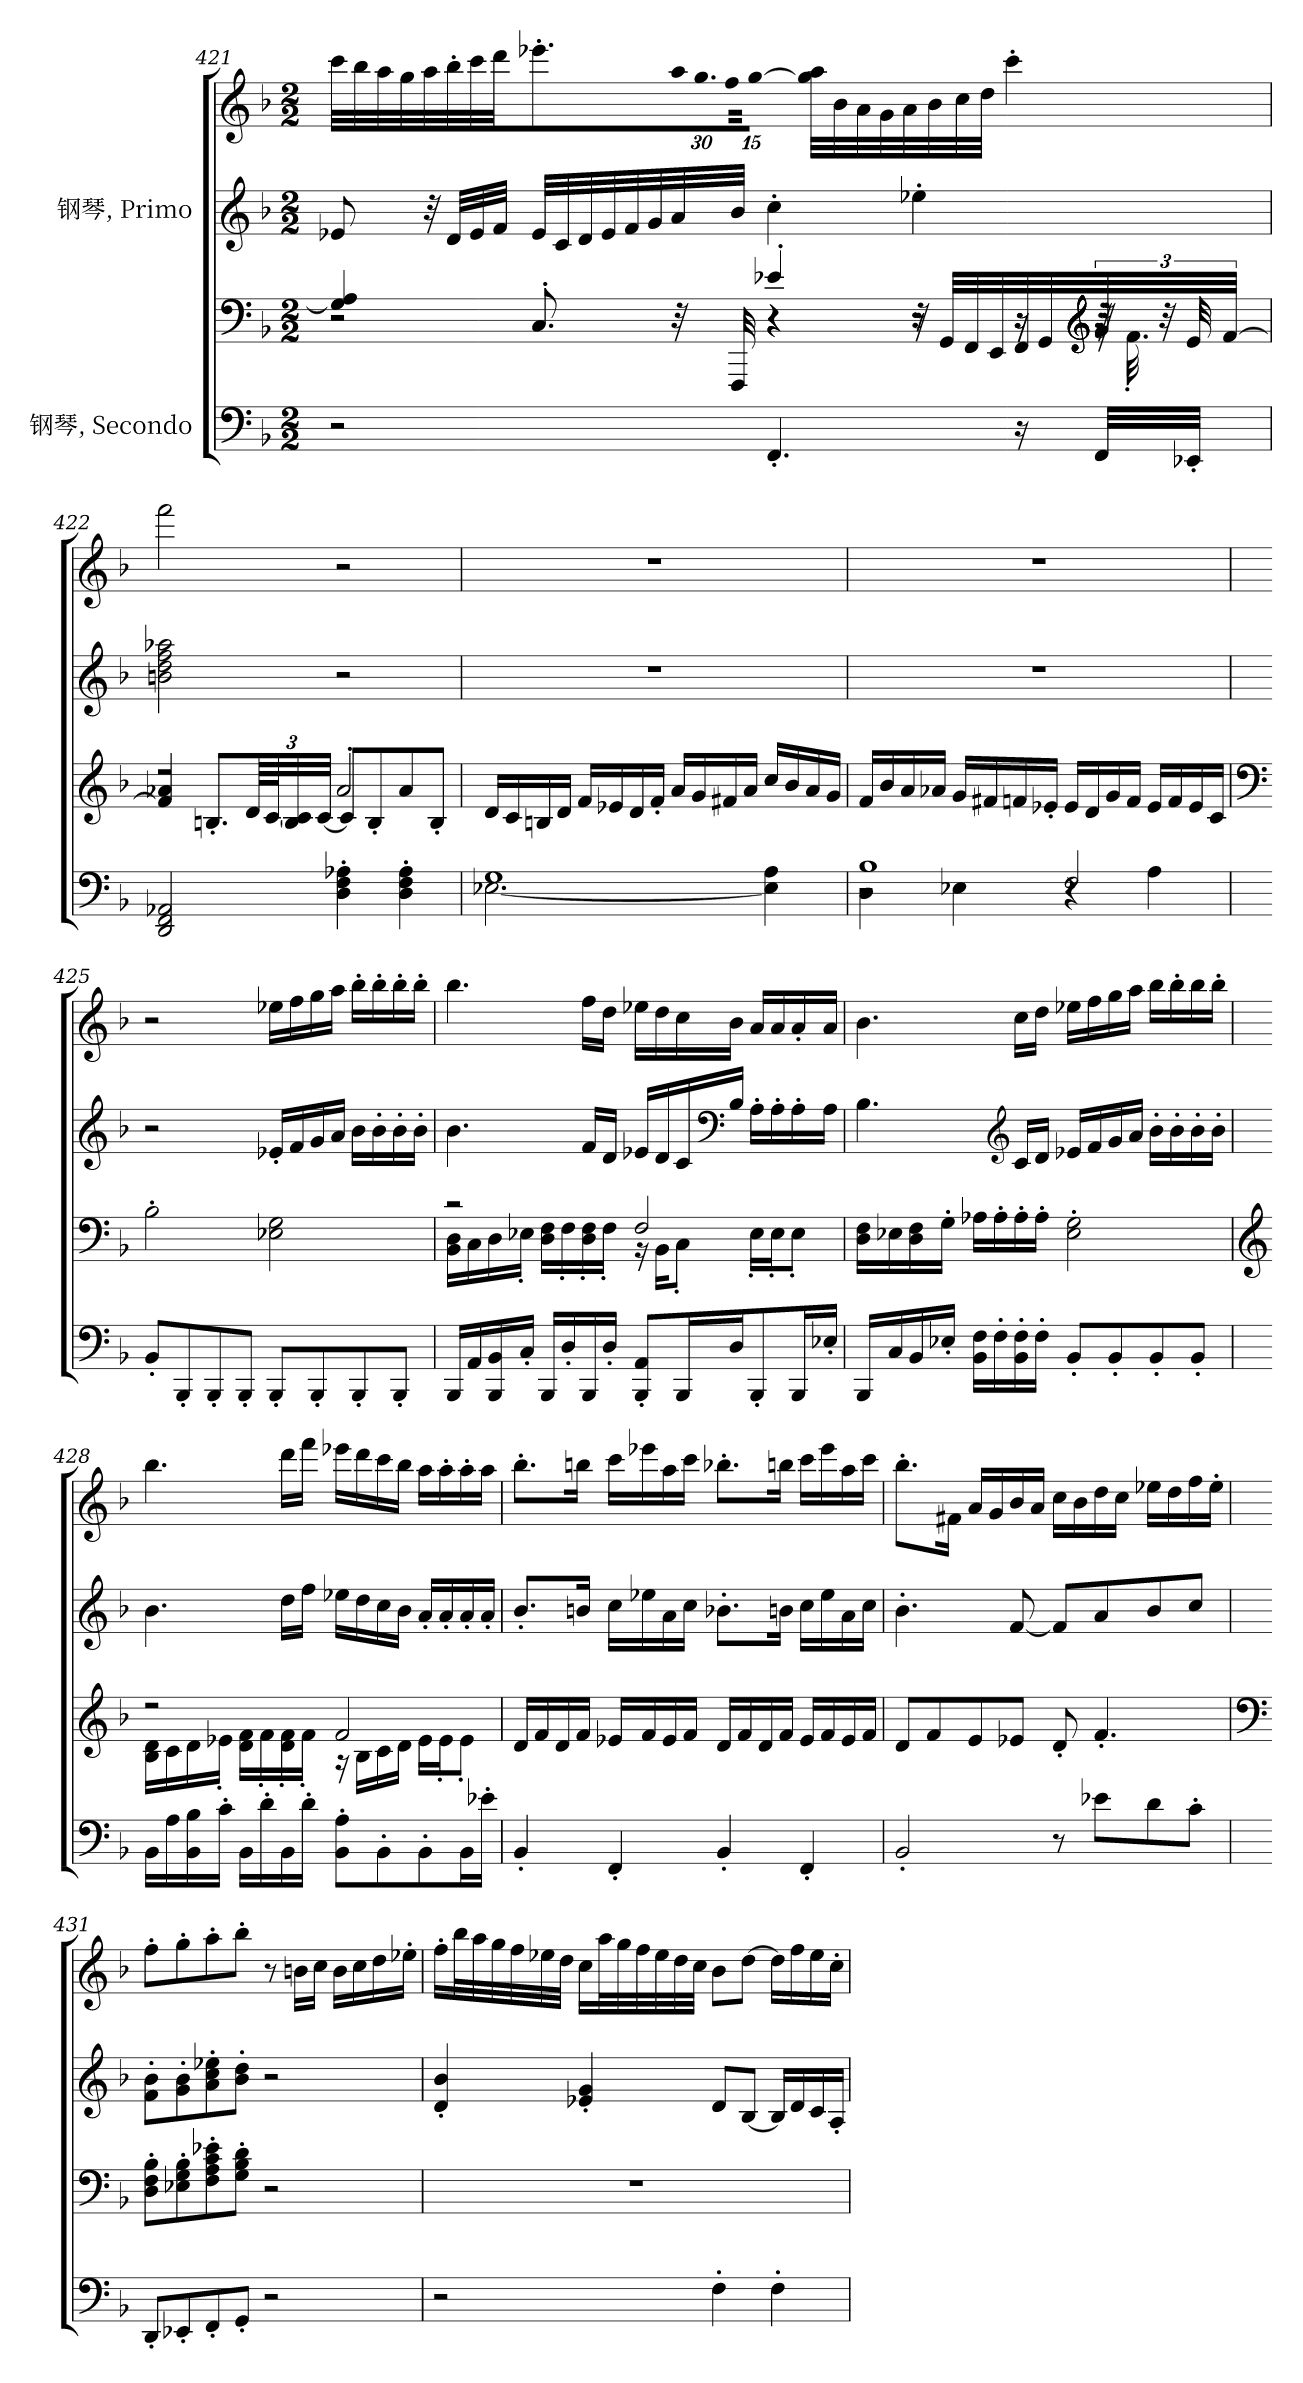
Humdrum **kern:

**kern	**kern	**kern	**kern
*part2	*part2	*part1	*part1
*staff4	*staff3	*staff2	*staff1
*I"钢琴, Secondo	*	*I"钢琴, Primo	*
!!LO:LB:g=z
*clefF4	*clefF4	*clefG2	*clefG2
*k[b-]	*k[b-]	*k[b-]	*k[b-]
*M2/2	*M2/2	*M2/2	*M2/2
=421	=421	=421	=421
*	*^	*	*
*	*	*^	*	*
2r	2r	2r	4G/] 4A/	8e-X/	32ccc\LLL
.	.	.	.	.	32bb-\
.	.	.	.	.	32aa\
.	.	.	.	.	32gg\
.	.	.	.	32r	32aa\
.	.	.	.	32d/LLL	32bb-'\
.	.	.	.	32e-/	32ccc\
.	.	.	.	32f/JJJ	32ddd\JJ
.	.	.	8.C'/	32e-/LLL	8.eee-X'\
.	.	.	.	32c/	.
.	.	.	.	32d/	.
.	.	.	.	32e-/	.
.	.	.	.	32f/	.
.	.	.	.	32g/	.
*	*	*	*	*	*Xbrackettup
!	!	!	!	!	!LO:N:vis=256%9
.	.	.	32r	32a/	960%17aa\LLL
!	!	!	!	!	!LO:N:vis=256.
.	.	.	.	.	1920%17gg\K
!	!	!	!	!	!LO:N:vis=256%9
.	.	.	.	.	960%17ff\
.	.	.	32FFF/	32b-/JJJ	.
.	.	.	.	.	1920ryy
!	!	!	!	!	!LO:N:vis=256%9
.	.	.	.	.	[960%17gg\JJJJ
4.FF'/	4r	4r	4e-X'/	4cc'\	32gg\] 32aa\LLL
.	.	.	.	.	32b-\
.	.	.	.	.	32a\
.	.	.	.	.	32g\
.	.	.	.	.	32a\
.	.	.	.	.	32b-\
.	.	.	.	.	32cc\
.	.	.	.	.	32dd\JJJ
.	8r	8r	32r	4ee-X'\	4ccc'\
.	.	.	32GG/LLL	.	.
.	.	.	32FF/	.	.
.	.	.	32EE/	.	.
16r	16r	16r	32FF/	.	.
.	.	.	32GG/	.	.
*	*clefG2	*	*	*	*
32FF/LLL	32r	64r	48g/JJJ	.	.
.	.	32.f'\	.	.	.
.	.	.	48r	.	.
32EE-X'/JJJ	32e-/	.	.	.	.
.	.	.	[48f/	.	.
*	*	*v	*v	*	*
!!LO:PB:g=z
=422	=422	=422	=422	=422
2DD/ 2FF/ 2AA-X/	2r	4f/] 4a-X/	2bn\ 2dd\ 2ff\ 2aa-X\	2fff\
.	.	8.Bn'/L	.	.
*	*	*Xbrackettup	*	*
.	.	96d/LLL	.	.
.	.	[96c/J	.	.
.	.	48B/ 48c/]	.	.
.	.	[48c/JJJ	.	.
4D\' 4F\' 4A-X\'	2a-'/	8c/L]	2r	2r
.	.	8B'/	.	.
4D\' 4F\' 4A-\'	.	8a-/	.	.
.	.	8B'/J	.	.
*	*v	*v	*	*
=423	=423	=423	=423
*^	*	*	*
1G	[2.E-X\	16d/LL	1r	1r
.	.	16c/	.	.
.	.	16Bn/	.	.
.	.	16d/JJ	.	.
.	.	16f/LL	.	.
.	.	16e-X/	.	.
.	.	16d/	.	.
.	.	16f'/JJ	.	.
.	.	16a/LL	.	.
.	.	16g/	.	.
.	.	16f#X/	.	.
.	.	16a/JJ	.	.
.	4E-\] 4A\	16cc/LL	.	.
.	.	16b-/	.	.
.	.	16a/	.	.
.	.	16g/JJ	.	.
!!LO:LB:g=z
=424	=424	=424	=424	=424
*	*^	*	*	*
1B-	4D\	2r	16f/LL	1r	1r
.	.	.	16b-/	.	.
.	.	.	16a/	.	.
.	.	.	16a-X/JJ	.	.
.	4E-X\	.	16g/LL	.	.
.	.	.	16f#X/	.	.
.	.	.	16fn/	.	.
.	.	.	16e-X'/JJ	.	.
.	4r	2F/	16e-/LL	.	.
.	.	.	16d/	.	.
.	.	.	16g/	.	.
.	.	.	16f/JJ	.	.
.	4A\	.	16e-/LL	.	.
.	.	.	16f/	.	.
.	.	.	16e-/	.	.
.	.	.	16c/JJ	.	.
*v	*v	*v	*	*	*
=425	=425	=425	=425
*	*clefF4	*	*
*	*	*	*MM66
8BB-'/L	2B-'\	2r	2r
8BBB-'/	.	.	.
8BBB-'/	.	.	.
8BBB-'/J	.	.	.
8BBB-'/L	2E-X\ 2G\	16e-X'/LL	16ee-X\LL
.	.	16f/	16ff\
8BBB-'/	.	16g/	16gg\
.	.	16a/JJ	16aa\JJ
8BBB-'/	.	16b-\LL	16bb-'\LL
.	.	16b-'\	16bb-'\
8BBB-'/J	.	16b-'\	16bb-'\
.	.	16b-'\JJ	16bb-'\JJ
!!LO:LB:g=z
=426	=426	=426	=426
*	*^	*	*
16BBB-/LL	2r	16BB-\ 16D\LL	4.b-\	4.bb-\
16AA/	.	16C\	.	.
16BBB-/ 16BB-/	.	16D\	.	.
16C'/JJ	.	16E-X'\JJ	.	.
16BBB-/LL	.	16D\ 16F\LL	.	.
16D'/	.	16F'\	.	.
16BBB-/	.	16D\' 16F\'	16f/LL	16ff\LL
16D'/JJ	.	16F'\JJ	16d/JJ	16dd\JJ
8BBB-/' 8AA/'L	2F/	16r	16e-X/LL	16ee-X\LL
.	.	16BB-\KL	16d/	16dd\
16BBB-/L	.	8C'\J	16c/	16cc\
*	*	*	*clefF4	*
16D/J	.	.	16B-/JJ	16b-\JJ
8BBB-'/	.	16E-'\LL	16A'\LL	16a/LL
.	.	16E-'\J	16A'\	16a/
16BBB-/L	.	8E-'\J	16A'\	16a'/
16E-X'/JJ	.	.	16A\JJ	16a/JJ
*	*v	*v	*	*
=427	=427	=427	=427
16BBB-/LL	16D\ 16F\LL	4.B-\	4.b-\
16C/	16E-X\	.	.
16BB-/	16D\ 16F\	.	.
16E-X'/JJ	16G'\JJ	.	.
16BB-\ 16F\LL	16A-X\LL	.	.
16F'\	16A-'\	.	.
*	*	*clefG2	*
16BB-\' 16F\'	16A-'\	16c/LL	16cc\LL
16F'\JJ	16A-'\JJ	16d/JJ	16dd\JJ
8BB-'/L	2E-\' 2G\'	16e-X/LL	16ee-X\LL
.	.	16f/	16ff\
8BB-'/	.	16g/	16gg\
.	.	16a/JJ	16aa\JJ
8BB-'/	.	16b-'\LL	16bb-\LL
.	.	16b-'\	16bb-'\
8BB-'/J	.	16b-'\	16bb-\
.	.	16b-'\JJ	16bb-'\JJ
!!LO:PB:g=z
=428	=428	=428	=428
*	*clefG2	*	*
*	*^	*	*
16BB-\LL	2r	16B-\ 16d\LL	4.b-\	4.bb-\
16A\	.	16c\	.	.
16BB-\ 16B-\	.	16d\	.	.
16c'\JJ	.	16e-X'\JJ	.	.
16BB-\LL	.	16d\ 16f\LL	.	.
16d'\	.	16f'\	.	.
16BB-\	.	16d\' 16f\'	16dd\LL	16ddd\LL
16d'\JJ	.	16f'\JJ	16ff\JJ	16fff\JJ
8BB-\' 8A\'L	2f/	16r	16ee-X\LL	16eee-X\LL
.	.	16B-\LL	16dd\	16ddd\
8BB-'\	.	16c\	16cc\	16ccc\
.	.	16d\JJ	16b-\JJ	16bb-\JJ
8BB-'\	.	16e-\LL	16a'/LL	16aa\LL
.	.	16e-'\J	16a'/	16aa'\
16BB-\L	.	8e-'\J	16a'/	16aa'\
16e-X'\JJ	.	.	16a'/JJ	16aa\JJ
*	*v	*v	*	*
=429	=429	=429	=429
4BB-'/	16d/LL	8.b-'/L	8.bb-'\L
.	16f/	.	.
.	16d/	.	.
.	16f/JJ	16bn/Jk	16bbn\Jk
4FF'/	16e-X/LL	16cc\LL	16ccc\LL
.	16f/	16ee-X\	16eee-X\
.	16e-/	16a\	16aa\
.	16f/JJ	16cc\JJ	16ccc\JJ
4BB-'/	16d/LL	8.b-X'\L	8.bb-X'\L
.	16f/	.	.
.	16d/	.	.
.	16f/JJ	16bn\Jk	16bbn\Jk
4FF'/	16e-/LL	16cc\LL	16ccc\LL
.	16f/	16ee-\	16eee-\
.	16e-/	16a\	16aa\
.	16f/JJ	16cc\JJ	16ccc\JJ
!!LO:LB:g=z
=430	=430	=430	=430
2BB-'/	8d/L	4.b-'\	8.bb-'\L
.	8f/	.	.
.	.	.	16f#X\Jk
.	8e/	.	16a/LL
.	.	.	16g/
.	8e-X/J	[8f/	16b-/
.	.	.	16a/JJ
8r	8d'/	8f/L]	16cc\LL
.	.	.	16b-\
8e-X\L	4.f'/	8a/	16dd\
.	.	.	16cc\JJ
8d\	.	8b-/	16ee-X\LL
.	.	.	16dd\
8c'\J	.	8cc/J	16ff\
.	.	.	16ee-'\JJ
=431	=431	=431	=431
*	*clefF4	*	*
8DD'/L	8D\' 8F\' 8B-\'L	8f\' 8b-\'L	8ff'\L
*	*	*	*MM62
8EE-X'/	8E-X\' 8G\' 8B-\'	8g\' 8b-\'	8gg'\
*	*	*	*MM58
8FF'/	8F\' 8A\' 8c\' 8e-X\'	8a\' 8cc\' 8ee-X\'	8aa'\
*	*	*	*MM54
8GG'/J	8G\' 8B-\' 8d\'J	8b-\' 8dd\'J	8bb-'\J
*	*	*	*MM50
2r	2r	2r	8r
.	.	.	16bn\LL
.	.	.	16cc\JJ
.	.	.	16b\LL
.	.	.	16cc\
.	.	.	16dd\
.	.	.	16ee-X'\JJ
!!LO:LB:g=z
=432	=432	=432	=432
2r	1r	4d/' 4b-/'	16ff'\LL
.	.	.	32bb-\L
.	.	.	32aa\
.	.	.	32gg\
.	.	.	32ff\
.	.	.	32ee-X\
.	.	.	32dd\JJJ
.	.	4e-X/' 4g/'	16cc\LL
.	.	.	32aa\L
.	.	.	32gg\
.	.	.	32ff\
.	.	.	32ee-\
.	.	.	32dd\
.	.	.	32cc\JJJ
4F'\	.	8d/L	8b-\L
.	.	[8B-/J	[8dd\J
4F'\	.	16B-/LL]	16dd\LL]
.	.	16d/	16ff\
.	.	16c/	16ee-\
.	.	16A'/JJ	16cc'\JJ
=	=	=	=
*-	*-	*-	*-
